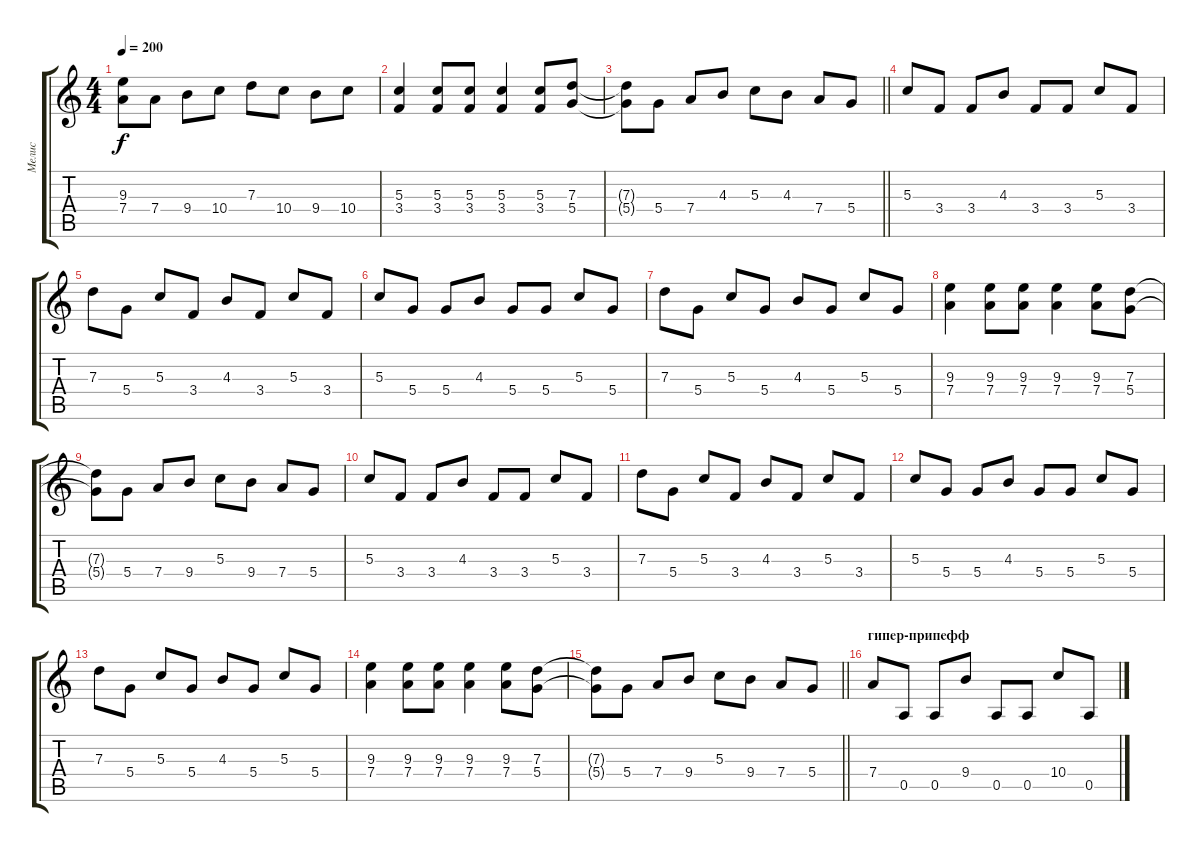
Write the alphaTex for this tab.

\track ("Мелис" "Мелис") {instrument overdrivenguitar}
\staff {score tabs}
\tuning (E4 B3 G3 D3 A2 E2) {hide}
\ts (4 4)
\tempo 200
\clef g2
\ks c
(9.3{t} 7.4{t}).8{dy f} 7.4.8 9.4.8 10.4.8 7.3.8 10.4.8 9.4.8 10.4.8 |
(5.3 3.4).4 (5.3 3.4).8 (5.3 3.4).8 (5.3 3.4).4 (5.3 3.4).8 (7.3 5.4).8 |
\barLineRight lightlight
(7.3{t} 5.4{t}).8 5.4.8 7.4.8 4.3.8 5.3.8 4.3.8 7.4.8 5.4.8 |
5.3.8 3.4.8 3.4.8 4.3.8 3.4.8 3.4.8 5.3.8 3.4.8 |
7.3.8 5.4.8 5.3.8 3.4.8 4.3.8 3.4.8 5.3.8 3.4.8 |
5.3.8 5.4.8 5.4.8 4.3.8 5.4.8 5.4.8 5.3.8 5.4.8 |
7.3.8 5.4.8 5.3.8 5.4.8 4.3.8 5.4.8 5.3.8 5.4.8 |
(9.3 7.4).4 (9.3 7.4).8 (9.3 7.4).8 (9.3 7.4).4 (9.3 7.4).8 (7.3 5.4).8 |
(7.3{t} 5.4{t}).8 5.4.8 7.4.8 9.4.8 5.3.8 9.4.8 7.4.8 5.4.8 |
5.3.8 3.4.8 3.4.8 4.3.8 3.4.8 3.4.8 5.3.8 3.4.8 |
7.3.8 5.4.8 5.3.8 3.4.8 4.3.8 3.4.8 5.3.8 3.4.8 |
5.3.8 5.4.8 5.4.8 4.3.8 5.4.8 5.4.8 5.3.8 5.4.8 |
7.3.8 5.4.8 5.3.8 5.4.8 4.3.8 5.4.8 5.3.8 5.4.8 |
(9.3 7.4).4 (9.3 7.4).8 (9.3 7.4).8 (9.3 7.4).4 (9.3 7.4).8 (7.3 5.4).8 |
\barLineRight lightlight
(7.3{t} 5.4{t}).8 5.4.8 7.4.8 9.4.8 5.3.8 9.4.8 7.4.8 5.4.8 |
\section ("" "гипер-припефф")
7.4.8 0.5.8 0.5.8 9.4.8 0.5.8 0.5.8 10.4.8 0.5.8
